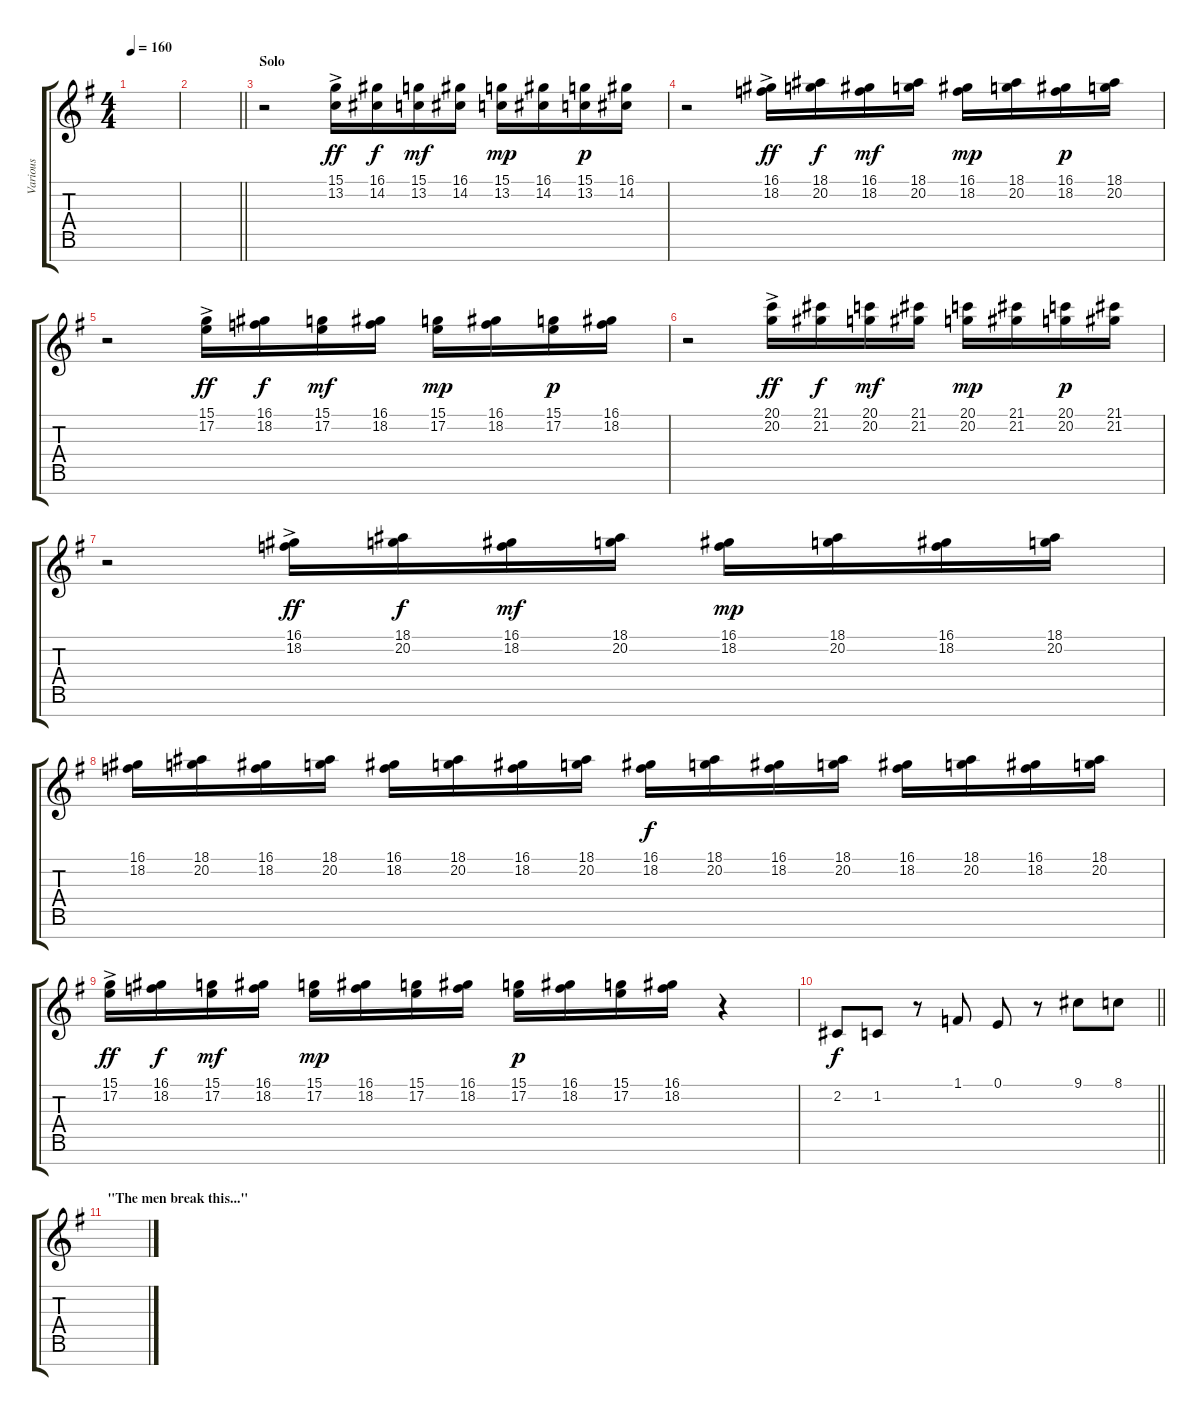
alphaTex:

\track ("Various" "Various") {instrument flute}
\staff {score tabs}
\tuning (E4 B3 G3 D3 A2 E2 B1) {hide}
\ts (4 4)
\tempo 160
\clef g2
\ks g
|
\barLineRight lightlight
|
\section ("" "Solo")
r.2 (15.1{ac} 13.2).16{dy ff} (16.1 14.2).16{dy f} (15.1 13.2).16{dy mf} (16.1 14.2).16 (15.1 13.2).16{dy mp} (16.1 14.2).16 (15.1 13.2).16{dy p} (16.1 14.2).16 |
r.2 (16.1{ac} 18.2).16{dy ff} (18.1 20.2).16{dy f} (16.1 18.2).16{dy mf} (18.1 20.2).16 (16.1 18.2).16{dy mp} (18.1 20.2).16 (16.1 18.2).16{dy p} (18.1 20.2).16 |
r.2 (15.1{ac} 17.2).16{dy ff} (16.1 18.2).16{dy f} (15.1 17.2).16{dy mf} (16.1 18.2).16 (15.1 17.2).16{dy mp} (16.1 18.2).16 (15.1 17.2).16{dy p} (16.1 18.2).16 |
r.2 (20.1{ac} 20.2).16{dy ff} (21.1 21.2).16{dy f} (20.1 20.2).16{dy mf} (21.1 21.2).16 (20.1 20.2).16{dy mp} (21.1 21.2).16 (20.1 20.2).16{dy p} (21.1 21.2).16 |
r.2 (16.1{ac} 18.2).16{dy ff} (18.1 20.2).16{dy f} (16.1 18.2).16{dy mf} (18.1 20.2).16 (16.1 18.2).16{dy mp} (18.1 20.2).16 (16.1 18.2).16 (18.1 20.2).16 |
(16.1 18.2).16 (18.1 20.2).16 (16.1 18.2).16 (18.1 20.2).16 (16.1 18.2).16 (18.1 20.2).16 (16.1 18.2).16 (18.1 20.2).16 (16.1 18.2).16{dy f} (18.1 20.2).16 (16.1 18.2).16 (18.1 20.2).16 (16.1 18.2).16 (18.1 20.2).16 (16.1 18.2).16 (18.1 20.2).16 |
(15.1{ac} 17.2).16{dy ff} (16.1 18.2).16{dy f} (15.1 17.2).16{dy mf} (16.1 18.2).16 (15.1 17.2).16{dy mp} (16.1 18.2).16 (15.1 17.2).16 (16.1 18.2).16 (15.1 17.2).16{dy p} (16.1 18.2).16 (15.1 17.2).16 (16.1 18.2).16 r.4 |
\barLineRight lightlight
2.2.8{dy f instrument marimba} 1.2.8 r.8 1.1.8 0.1.8 r.8 9.1.8 8.1.8 |
\section ("" "\"The men break this...\"")
